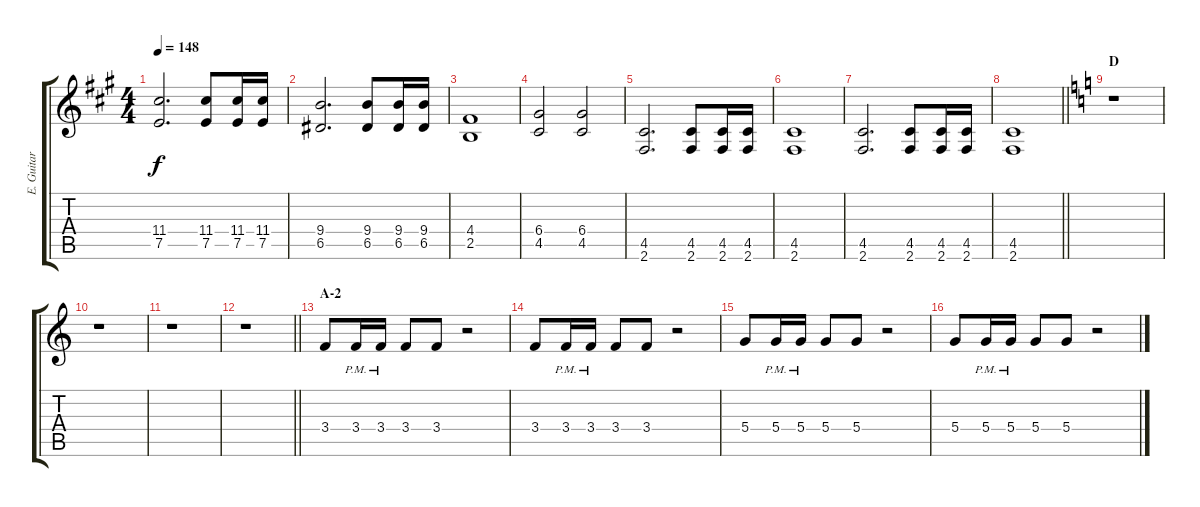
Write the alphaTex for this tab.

\track ("E. Guitar II" "E. Guitar ") {instrument overdrivenguitar}
\staff {score tabs}
\tuning (E4 B3 G3 D3 A2 E2) {hide}
\ts (4 4)
\tempo 148
\clef g2
\ks a
(11.4 7.5).2{d dy f} (11.4 7.5).8 (11.4 7.5).16 (11.4 7.5).16 |
(9.4 6.5).2{d} (9.4 6.5).8 (9.4 6.5).16 (9.4 6.5).16 |
(4.4 2.5).1 |
(6.4 4.5).2 (6.4 4.5).2 |
(4.5 2.6).2{d} (4.5 2.6).8 (4.5 2.6).16 (4.5 2.6).16 |
(4.5 2.6).1 |
(4.5 2.6).2{d} (4.5 2.6).8 (4.5 2.6).16 (4.5 2.6).16 |
\barLineRight lightlight
(4.5 2.6).1 |
\section ("" "D")
\ks c
r.1 |
r.1 |
r.1 |
\barLineRight lightlight
r.1 |
\section ("" "A-2")
3.4.8 3.4{pm}.16 3.4{pm}.16 3.4.8 3.4.8 r.2 |
3.4.8 3.4{pm}.16 3.4{pm}.16 3.4.8 3.4.8 r.2 |
5.4.8 5.4{pm}.16 5.4{pm}.16 5.4.8 5.4.8 r.2 |
5.4.8 5.4{pm}.16 5.4{pm}.16 5.4.8 5.4.8 r.2
